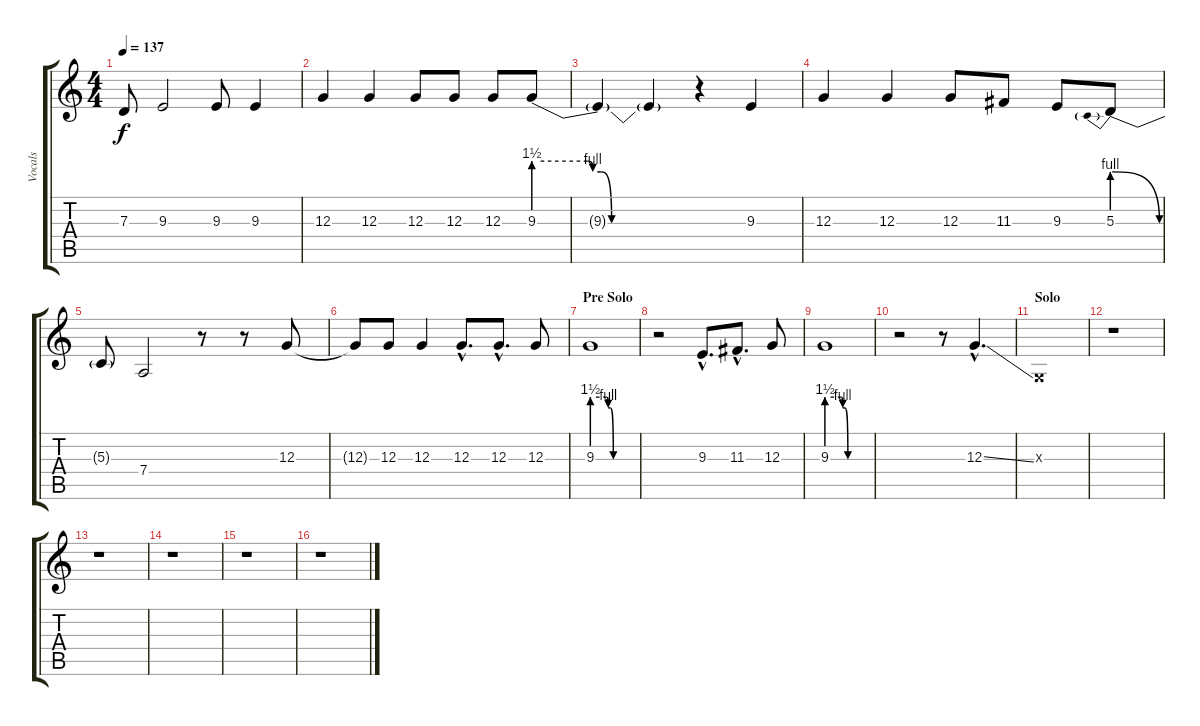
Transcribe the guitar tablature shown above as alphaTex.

\track ("Vocals" "Vocals") {instrument baritonesax}
\staff {score tabs}
\tuning (E4 B3 G3 D3 A2 E2) {hide}
\ts (4 4)
\tempo 137
\clef g2
\ks c
7.3{t}.8{dy f} 9.3.2 9.3.8 9.3.4 |
12.3.4 12.3.4 12.3.8 12.3.8 12.3.8 9.3{be (custom 0 6 20 6 22 4 25 4 29 0 40 0 60 0)}.8 |
9.3{t}.4 9.3{t}.4 r.4 9.3.4 |
12.3.4 12.3.4 12.3.8 11.3.8 9.3.8 5.3{be (prebendrelease 0 4 60 0)}.8 |
5.3{t}.8 7.4.2 r.8 r.8 12.3.8 |
12.3{t}.8 12.3.8 12.3.4 12.3{hac}.8{d} 12.3{hac}.8{d} 12.3.8 |
\section ("" "Pre Solo")
9.3{be (custom 0 6 20 6 22 4 25 4 29 0 40 0 60 0)}.1 |
r.2 9.3{hac}.8{d} 11.3{hac}.8{d} 12.3.8 |
9.3{be (custom 0 6 20 6 22 4 25 4 29 0 40 0 60 0)}.1 |
r.2 r.8 12.3{ss hac}.4{d} |
\section ("" "Solo")
0.3{x}.1 |
r.1 |
r.1 |
r.1 |
r.1 |
r.1
